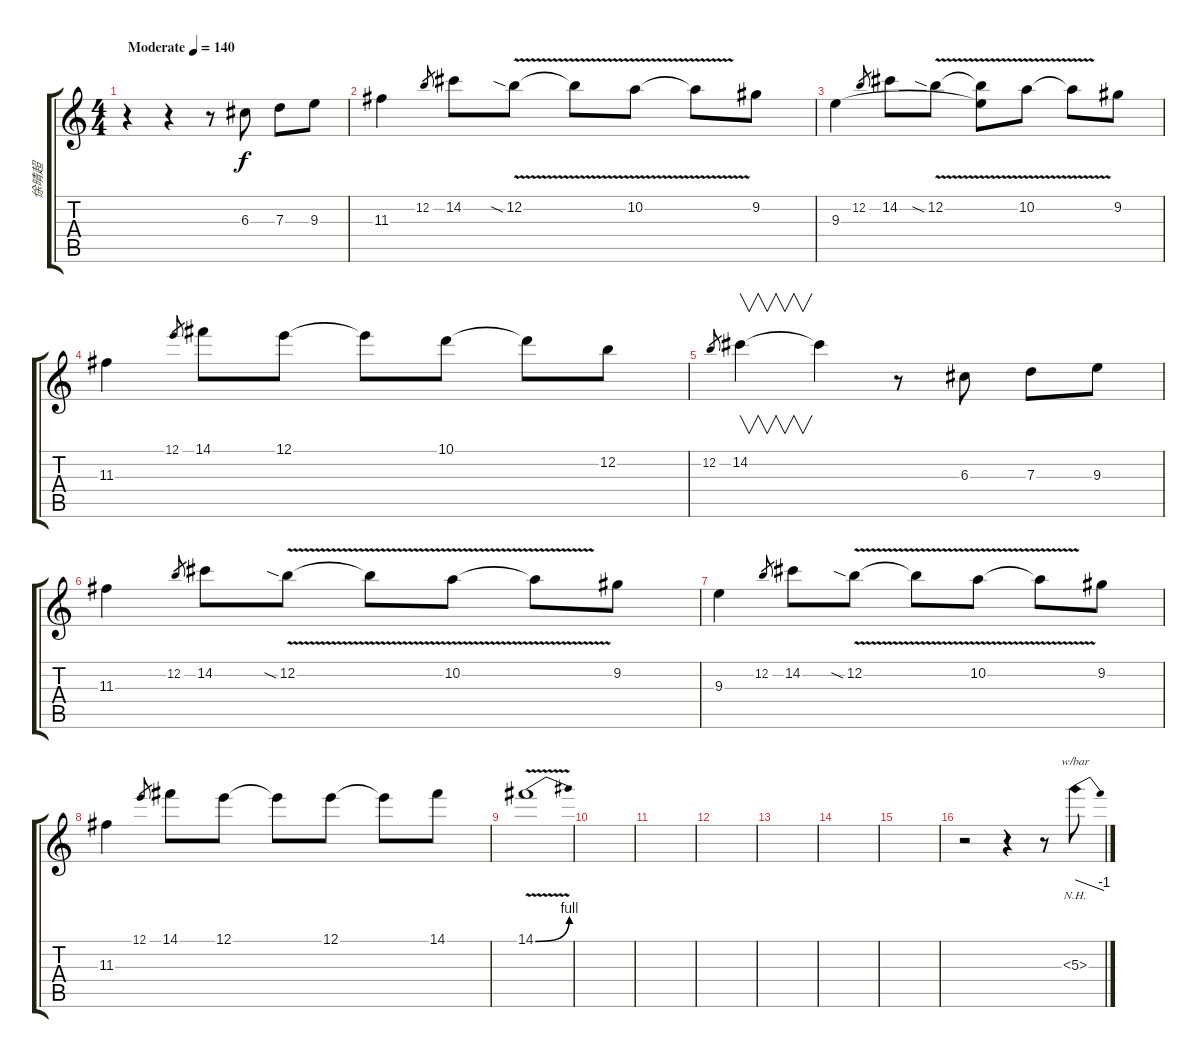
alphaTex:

\track ("俆晴超" "俆晴超") {instrument distortionguitar}
\staff {score tabs}
\tuning (E4 B3 G3 D3 A2 E2) {hide}
\ts (4 4)
\tempo (140 "Moderate")
\clef g2
\ks c
r.4{txt "" dy f instrument distortionguitar} r.4 r.8 6.3.8 7.3.8 9.3.8 |
11.3.4 12.2.8{gr} 14.2.8 12.2{v sia}.8 12.2{t}.8 10.2{v}.8 10.2{t}.8 9.2.8 |
9.3.4 12.2.8{gr} 14.2.8 12.2{v sia}.8 (12.2{t} 9.3{t}).8 10.2{v}.8 10.2{t}.8 9.2.8 |
11.3.4 12.1.8{gr} 14.1.8 12.1.8 12.1{t}.8 10.1.8 10.1{t}.8 12.2.8 |
12.2.8{gr} 14.2.4{v} 14.2{t}.4 r.8 6.3.8 7.3.8 9.3.8 |
11.3.4 12.2.8{gr} 14.2.8 12.2{v sia}.8 12.2{t}.8 10.2{v}.8 10.2{t}.8 9.2.8 |
9.3.4 12.2.8{gr} 14.2.8 12.2{v sia}.8 12.2{t}.8 10.2{v}.8 10.2{t}.8 9.2.8 |
11.3.4 12.1.8{gr} 14.1.8 12.1.8 12.1{t}.8 12.1.8 12.1{t}.8 14.1.8 |
14.1{be (bend 0 0 60 4) v}.1 |
|
|
|
|
|
|
r.2 r.4 r.8 5.3{nh}.8{tbe (dive default 0 0 60 -4)}
